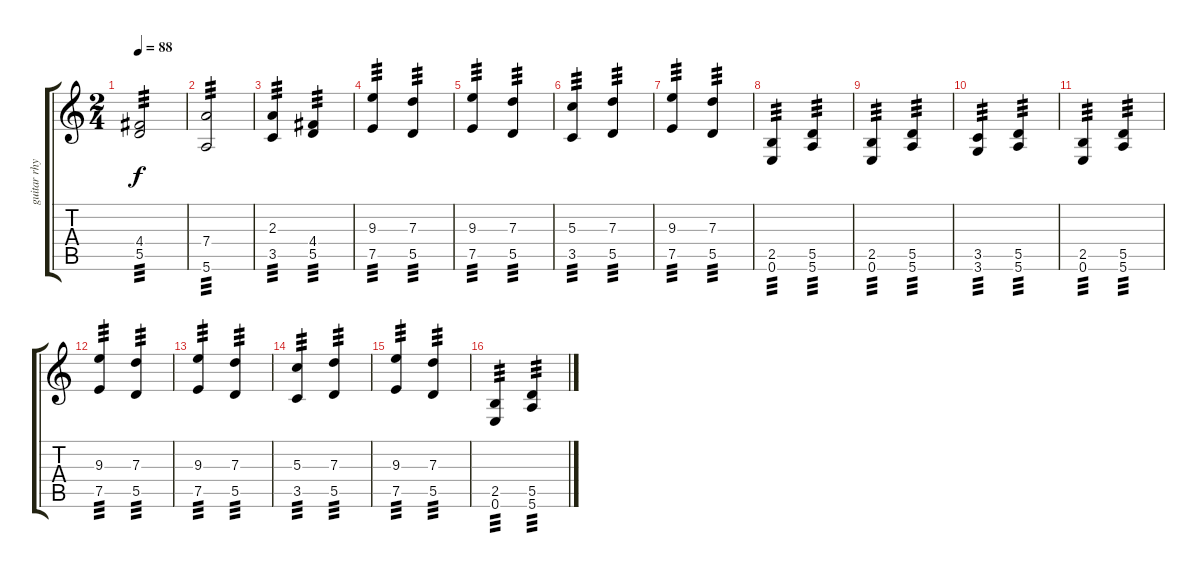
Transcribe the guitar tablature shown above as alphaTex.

\track ("guitar rhythm right" "guitar rhy") {instrument distortionguitar}
\staff {score tabs}
\tuning (E4 B3 G3 D3 A2 E2) {hide}
\ts (2 4)
\tempo 88
\clef g2
\ks c
(4.4 5.5).2{tp 3 dy f} |
(7.4 5.6).2{tp 3} |
(2.3 3.5).4{tp 3} (4.4 5.5).4{tp 3} |
(9.3 7.5).4{tp 3} (7.3 5.5).4{tp 3} |
(9.3 7.5).4{tp 3} (7.3 5.5).4{tp 3} |
(5.3 3.5).4{tp 3} (7.3 5.5).4{tp 3} |
(9.3 7.5).4{tp 3} (7.3 5.5).4{tp 3} |
(2.5 0.6).4{tp 3} (5.5 5.6).4{tp 3} |
(2.5 0.6).4{tp 3} (5.5 5.6).4{tp 3} |
(3.5 3.6).4{tp 3} (5.5 5.6).4{tp 3} |
(2.5 0.6).4{tp 3} (5.5 5.6).4{tp 3} |
(9.3 7.5).4{tp 3} (7.3 5.5).4{tp 3} |
(9.3 7.5).4{tp 3} (7.3 5.5).4{tp 3} |
(5.3 3.5).4{tp 3} (7.3 5.5).4{tp 3} |
(9.3 7.5).4{tp 3} (7.3 5.5).4{tp 3} |
(2.5 0.6).4{tp 3} (5.5 5.6).4{tp 3}
